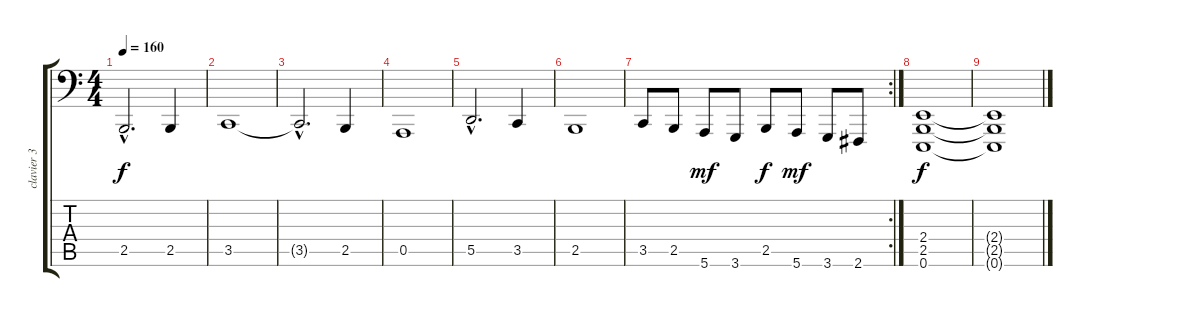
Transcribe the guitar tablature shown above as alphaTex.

\track ("clavier 3" "clavier 3") {instrument stringensemble1}
\staff {score tabs}
\tuning (E3 B2 G2 D2 A1 E1) {hide}
\ts (4 4)
\tempo 160
\clef f4
\ks c
2.5{hac}.2{d dy f} 2.5.4 |
3.5.1 |
3.5{hac t}.2{d} 2.5.4 |
0.5.1 |
5.5{hac}.2{d} 3.5.4 |
2.5.1 |
\rc 2
3.5.8 2.5.8 5.6.8{dy mf} 3.6.8 2.5.8{dy f} 5.6.8{dy mf} 3.6.8 2.6.8 |
(2.4 2.5 0.6).1{dy f} |
(2.4{t} 2.5{t} 0.6{t}).1
